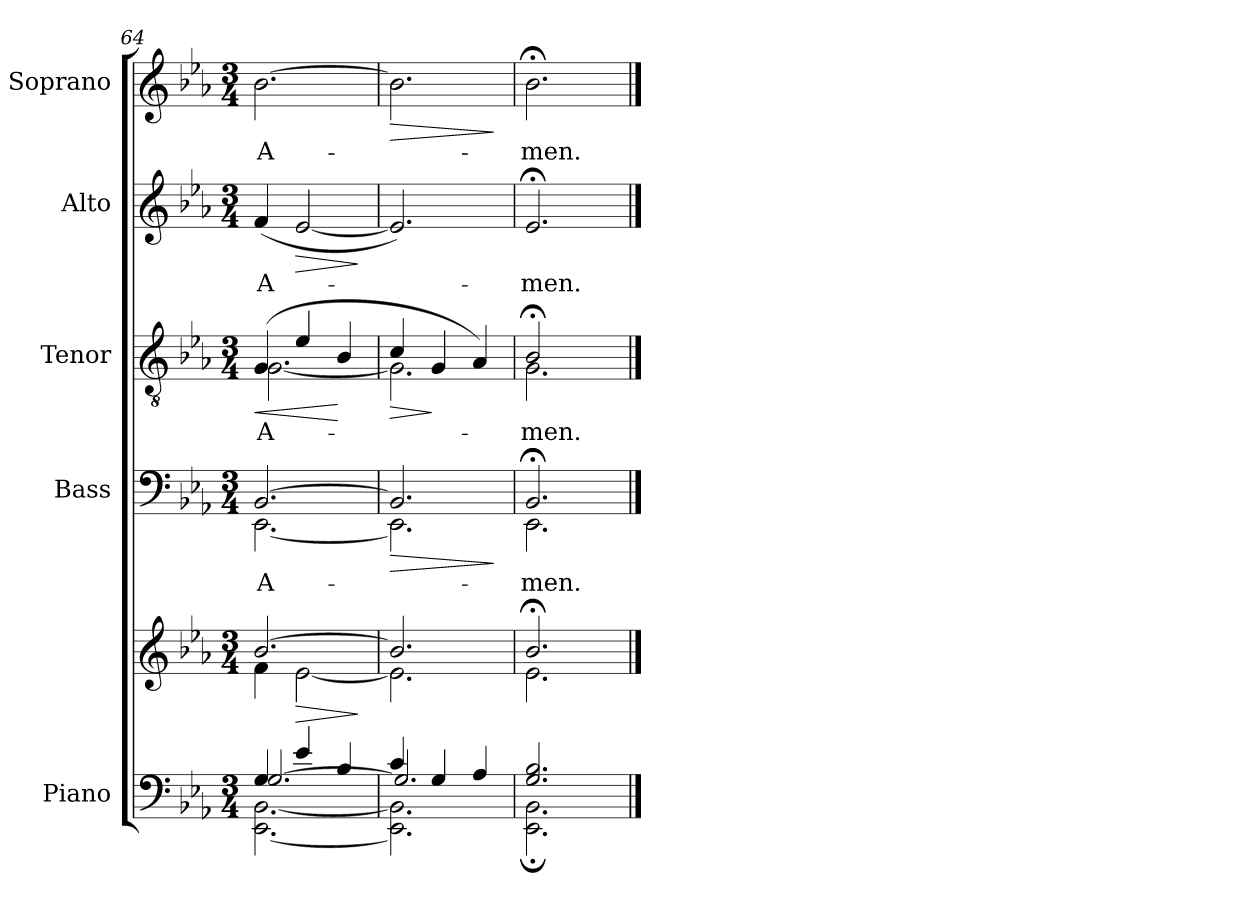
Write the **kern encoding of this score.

**kern	**kern	**dynam	**kern	**text	**dynam	**kern	**text	**dynam	**kern	**text	**dynam	**kern	**text	**dynam
*part5	*part5	*part5	*part4	*part4	*part4	*part3	*part3	*part3	*part2	*part2	*part2	*part1	*part1	*part1
*staff6	*staff5	*staff5/6	*staff4	*staff4	*staff4	*staff3	*staff3	*staff3	*staff2	*staff2	*staff2	*staff1	*staff1	*staff1
*I"Piano	*	*	*I"Bass	*	*	*I"Tenor	*	*	*I"Alto	*	*	*I"Soprano	*	*
*I'Pno	*	*	*	*	*	*	*	*	*	*	*	*I'Pno	*	*
*clefF4	*clefG2	*	*clefF4	*	*	*clefGv2	*	*	*clefG2	*	*	*clefG2	*	*
*k[b-e-a-]	*k[b-e-a-]	*	*k[b-e-a-]	*	*	*k[b-e-a-]	*	*	*k[b-e-a-]	*	*	*k[b-e-a-]	*	*
*E-:	*E-:	*	*E-:	*	*	*E-:	*	*	*E-:	*	*	*E-:	*	*
*M3/4	*M3/4	*	*M3/4	*	*	*M3/4	*	*	*M3/4	*	*	*M3/4	*	*
=64	=64	=64	=64	=64	=64	=64	=64	=64	=64	=64	=64	=64	=64	=64
*^	*^	*	*^	*	*	*	*	*	*	*	*	*	*	*
*	*^	*	*	*	*	*	*	*	*	*	*	*	*	*	*	*	*
!	!	!	!	!	!	!	!	!	!	!	!	!LO:HP:b	!	!	!	!	!	!
*	*	*	*	*	*	*	*	*	*	*^	*	*	*	*	*	*	*	*
4G/	[<2.EE-\ [<2.BB-\	[2.G/	[>2.b-/	4f\	.	[>2.BB-/	[<2.EE-\	A-	.	(4G/	[<2.G\	A-	<	(4f/	A-	.	[2.b-\	A-	.
!	!	!	!	!	!LO:HP:b	!	!	!	!	!	!	!	!	!	!	!LO:HP:b	!	!	!
4e-/	.	.	.	[<2e-\	>	.	.	.	.	4e-/	.	.	.	[2e-/	.	>	.	.	.
4B-/	.	.	.	.	.	.	.	.	.	4B-/	.	.	[	.	.	.	.	.	.
*v	*v	*v	*	*	*	*v	*v	*	*	*v	*v	*	*	*	*	*	*	*	*
*	*v	*v	*	*	*	*	*	*	*	*	*	*	*	*	*
.	.	]	.	.	.	.	.	.	.	.	]	.	.	.
=65	=65	=65	=65	=65	=65	=65	=65	=65	=65	=65	=65	=65	=65	=65
*^	*^	*	*	*	*	*	*	*	*	*	*	*	*	*
*	*^	*	*	*	*	*	*	*	*	*	*	*	*	*	*	*
!	!	!	!	!	!	!	!	!LO:HP:b	!	!	!LO:HP:b	!	!	!	!	!	!LO:HP:b
*	*	*	*	*	*	*^	*	*	*^	*	*	*	*	*	*	*	*
4c/	2.EE-\] 2.BB-\]	2.G/]	2.b-/]	2.e-\]	.	2.BB-/]	2.EE-\]	-­-	>	4c/	2.G\]	-­-	>	2.e-/])	-­-	.	2.b-\]	-­-	>
4G/	.	.	.	.	.	.	.	.	.	4G/	.	.	]	.	.	.	.	.	.
4A-/	.	.	.	.	.	.	.	.	.	4A-/)	.	.	.	.	.	.	.	.	.
*v	*v	*v	*	*	*	*v	*v	*	*	*v	*v	*	*	*	*	*	*	*	*
*	*v	*v	*	*	*	*	*	*	*	*	*	*	*	*	*
.	.	.	.	.	]	.	.	.	.	.	.	.	.	]
=66	=66	=66	=66	=66	=66	=66	=66	=66	=66	=66	=66	=66	=66	=66
*^	*^	*	*^	*	*	*^	*	*	*	*	*	*	*	*
2.G/ 2.B-/	2.EE-\; 2.BB-\;	2.b-;</	2.e-\	.	2.BB-;</	2.EE-\	-men.	.	2B-;</	2.G\	-men.	.	2.e-;</	-men.	.	2.b-;<\	-men.	.
.	.	.	.	.	.	.	.	.	4ryy	.	.	.	.	.	.	.	.	.
*v	*v	*	*	*	*v	*v	*	*	*v	*v	*	*	*	*	*	*	*	*
*	*v	*v	*	*	*	*	*	*	*	*	*	*	*	*	*
==	==	==	==	==	==	==	==	==	==	==	==	==	==	==
*-	*-	*-	*-	*-	*-	*-	*-	*-	*-	*-	*-	*-	*-	*-
